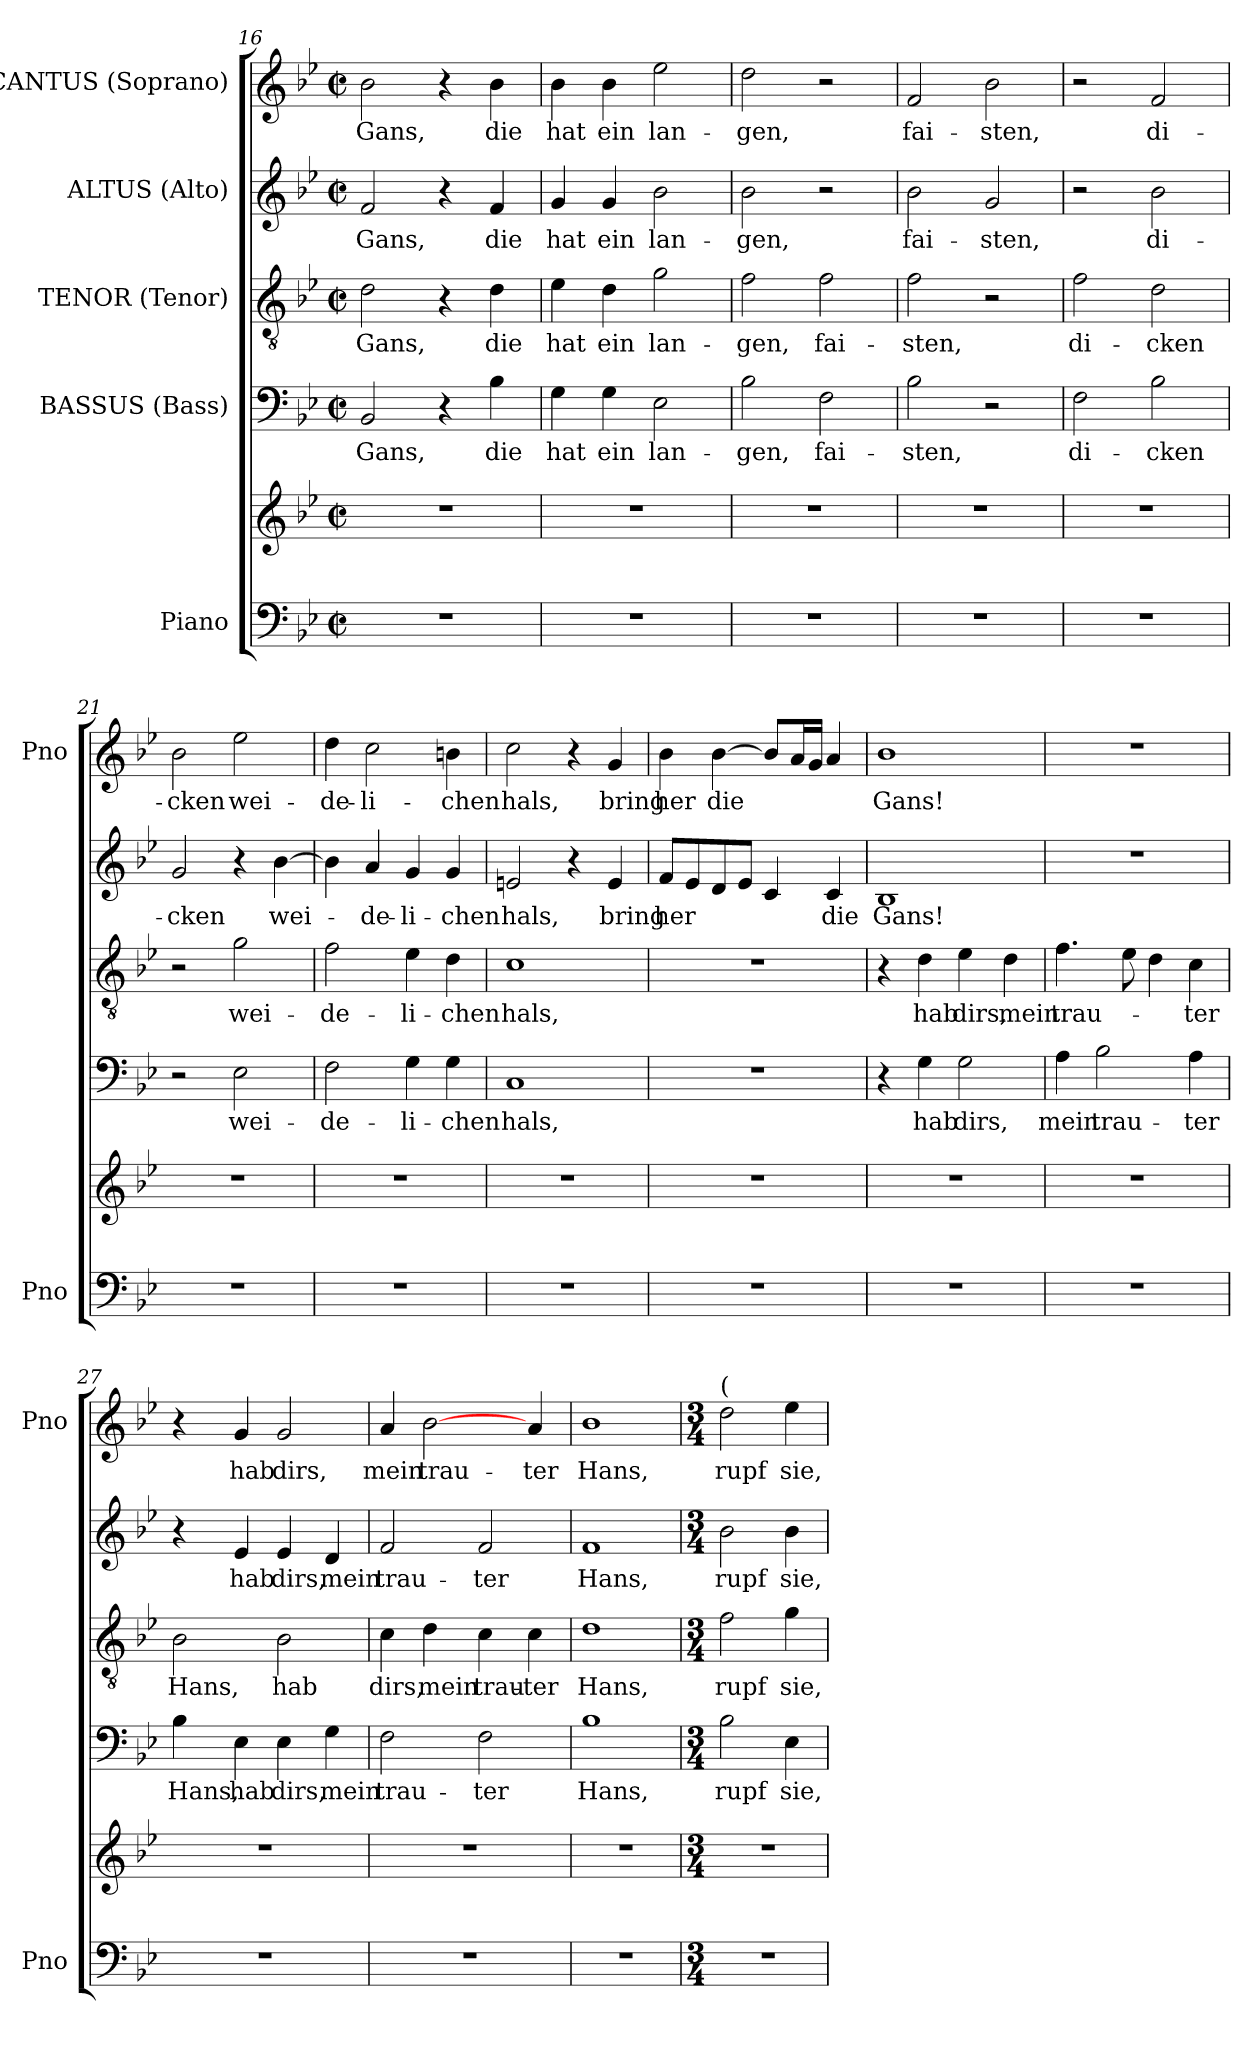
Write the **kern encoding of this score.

**kern	**kern	**kern	**text	**kern	**text	**kern	**text	**kern	**text
*part5	*part5	*part4	*part4	*part3	*part3	*part2	*part2	*part1	*part1
*staff6	*staff5	*staff4	*staff4	*staff3	*staff3	*staff2	*staff2	*staff1	*staff1
*I"Piano	*	*I"BASSUS (Bass)	*	*I"TENOR (Tenor)	*	*I"ALTUS (Alto)	*	*I"CANTUS (Soprano)	*
*I'Pno	*	*	*	*	*	*	*	*I'Pno	*
*clefF4	*clefG2	*clefF4	*	*clefGv2	*	*clefG2	*	*clefG2	*
*k[b-e-]	*k[b-e-]	*k[b-e-]	*	*k[b-e-]	*	*k[b-e-]	*	*k[b-e-]	*
*B-:	*B-:	*B-:	*	*B-:	*	*B-:	*	*B-:	*
*M2/2	*M2/2	*M2/2	*	*M2/2	*	*M2/2	*	*M2/2	*
*met(c|)	*met(c|)	*met(c|)	*	*met(c|)	*	*met(c|)	*	*met(c|)	*
=16	=16	=16	=16	=16	=16	=16	=16	=16	=16
1r	1r	2BB-/	Gans,	2d\	Gans,	2f/	Gans,	2b-\	Gans,
.	.	4r	.	4r	.	4r	.	4r	.
.	.	4B-\	die	4d\	die	4f/	die	4b-\	die
=17	=17	=17	=17	=17	=17	=17	=17	=17	=17
1r	1r	4G\	hat	4e-\	hat	4g/	hat	4b-\	hat
.	.	4G\	ein	4d\	ein	4g/	ein	4b-\	ein
.	.	2E-\	lan-	2g\	lan-	2b-\	lan-	2ee-\	lan-
!!LO:PB:g=z
=18	=18	=18	=18	=18	=18	=18	=18	=18	=18
1r	1r	2B-\	-­gen,	2f\	-­gen,	2b-\	-­gen,	2dd\	-­gen,
.	.	2F\	fai-	2f\	fai-	2r	.	2r	.
=19	=19	=19	=19	=19	=19	=19	=19	=19	=19
1r	1r	2B-\	-sten,	2f\	-sten,	2b-\	fai-	2f/	fai-
.	.	2r	.	2r	.	2g/	-sten,	2b-\	-sten,
=20	=20	=20	=20	=20	=20	=20	=20	=20	=20
1r	1r	2F\	di-	2f\	di-	2r	.	2r	.
.	.	2B-\	-cken	2d\	-cken	2b-\	di-	2f/	di-
=21	=21	=21	=21	=21	=21	=21	=21	=21	=21
1r	1r	2r	.	2r	.	2g/	-cken	2b-\	-cken
.	.	2E-\	wei-	2g\	wei-	4r	.	2ee-\	wei-
.	.	.	.	.	.	[4b-\	wei-	.	.
=22	=22	=22	=22	=22	=22	=22	=22	=22	=22
1r	1r	2F\	-de-	2f\	-de-	4b-\]	.	4dd\	-de-
.	.	.	.	.	.	4a/	-de-	2cc\	-li-
.	.	4G\	-li-	4e-\	-li-	4g/	-li-	.	.
.	.	4G\	-chen	4d\	-chen	4g/	-chen	4bn\	-chen
=23	=23	=23	=23	=23	=23	=23	=23	=23	=23
1r	1r	1C	hals,	1c	hals,	2en/	hals,	2cc\	hals,
.	.	.	.	.	.	4r	.	4r	.
.	.	.	.	.	.	4e/	bring	4g/	bring
=24	=24	=24	=24	=24	=24	=24	=24	=24	=24
1r	1r	1r	.	1r	.	8f/L	her	4b-\	her
.	.	.	.	.	.	8e-/	.	.	.
.	.	.	.	.	.	8d/	.	[4b-\	die
.	.	.	.	.	.	8e-/J	.	.	.
.	.	.	.	.	.	4c/	.	8b-/L]	.
.	.	.	.	.	.	.	.	16a/L	.
.	.	.	.	.	.	.	.	16g/JJ	.
.	.	.	.	.	.	4c/	die	4a/	.
!!LO:LB:g=z
=25	=25	=25	=25	=25	=25	=25	=25	=25	=25
1r	1r	4r	.	4r	.	1B-	Gans!	1b-	Gans!
.	.	4G\	hab	4d\	hab	.	.	.	.
.	.	2G\	dirs,	4e-\	dirs,	.	.	.	.
.	.	.	.	4d\	mein	.	.	.	.
=26	=26	=26	=26	=26	=26	=26	=26	=26	=26
1r	1r	4A\	mein	4.f\	trau-	1r	.	1r	.
.	.	2B-\	trau-	.	.	.	.	.	.
.	.	.	.	8e-\	.	.	.	.	.
.	.	.	.	4d\	.	.	.	.	.
.	.	4A\	-ter	4c\	-ter	.	.	.	.
=27	=27	=27	=27	=27	=27	=27	=27	=27	=27
1r	1r	4B-\	Hans,	2B-\	Hans,	4r	.	4r	.
.	.	4E-\	hab	.	.	4e-/	hab	4g/	hab
.	.	4E-\	dirs,	2B-\	hab	4e-/	dirs,	2g/	dirs,
.	.	4G\	mein	.	.	4d/	mein	.	.
=28	=28	=28	=28	=28	=28	=28	=28	=28	=28
1r	1r	2F\	trau-	4c\	dirs,	2f/	trau-	4a/	mein
.	.	.	.	4d\	mein	.	.	[2b-\	trau-
.	.	2F\	-ter	4c\	trau-	2f/	-ter	.	.
.	.	.	.	4c\	-ter	.	.	4a/	-ter
=29	=29	=29	=29	=29	=29	=29	=29	=29	=29
1r	1r	1B-	Hans,	1d	Hans,	1f	Hans,	1b-	Hans,
!!LO:LB:g=z
=30	=30	=30	=30	=30	=30	=30	=30	=30	=30
*M3/4	*M3/4	*M3/4	*	*M3/4	*	*M3/4	*	*M3/4	*
!	!	!	!	!	!	!	!	!LO:TX:a:t=(	!
2.r	2.r	2B-\	rupf	2f\	rupf	2b-\	rupf	2dd\	rupf
.	.	4E-\	sie,	4g\	sie,	4b-\	sie,	4ee-\	sie,
=	=	=	=	=	=	=	=	=	=
*-	*-	*-	*-	*-	*-	*-	*-	*-	*-
